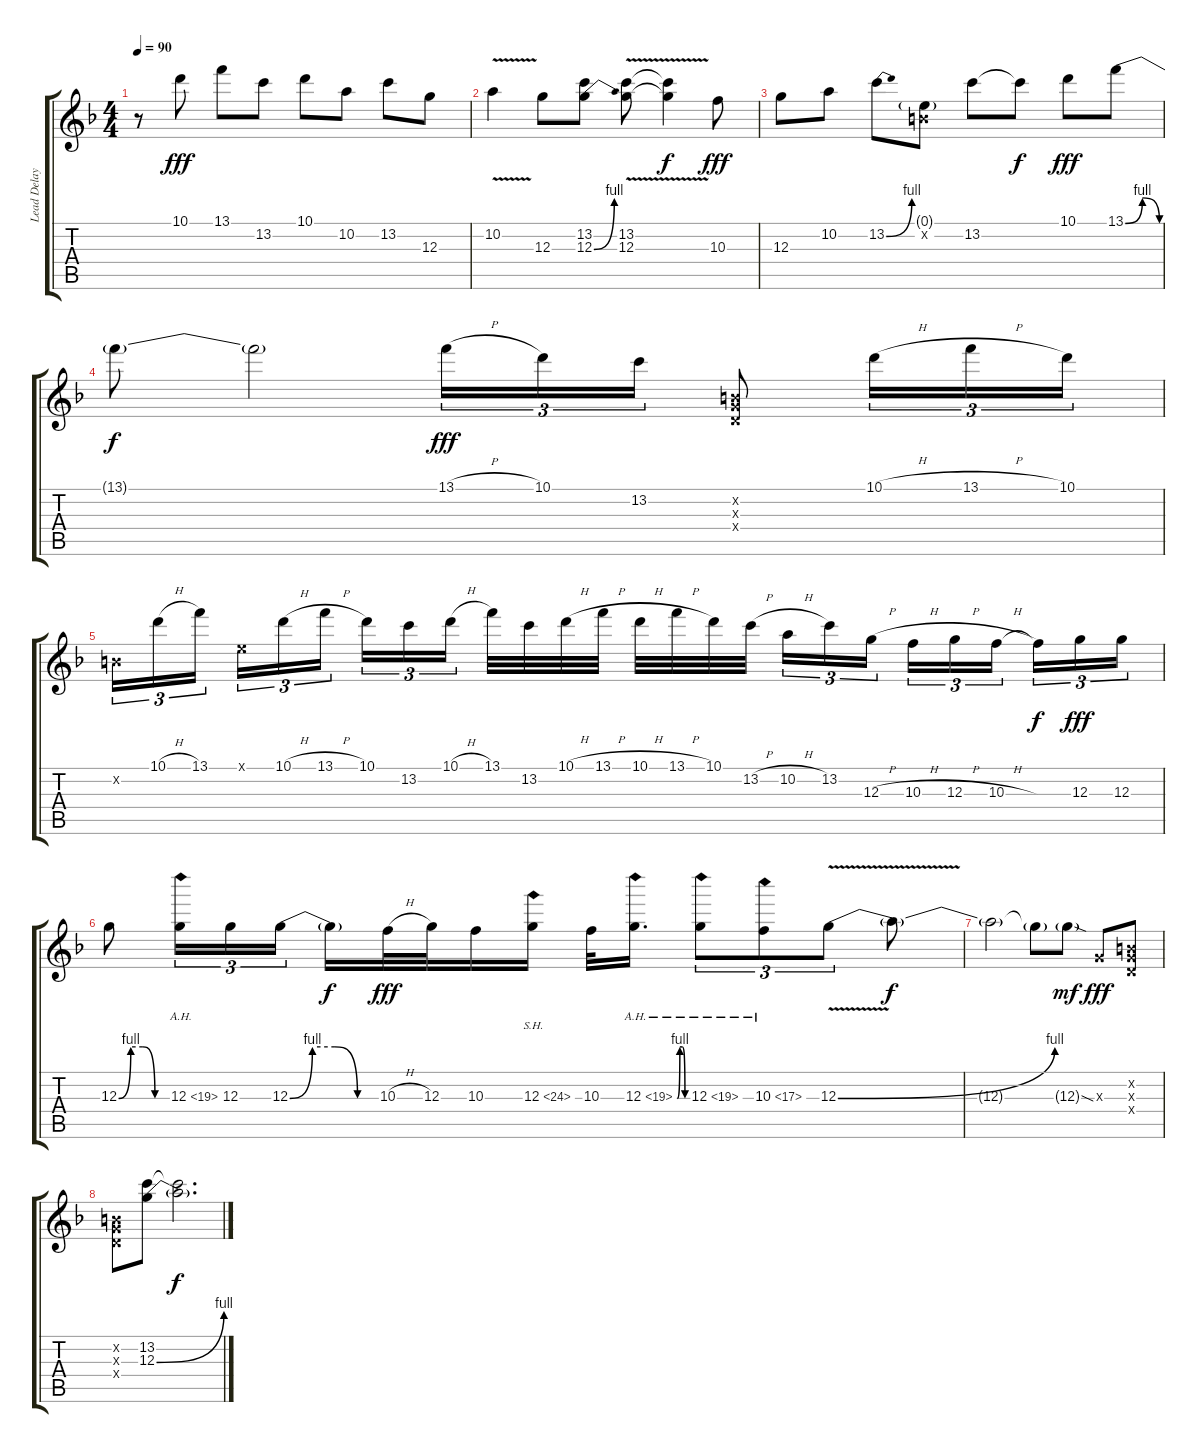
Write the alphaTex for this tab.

\track ("Lead Delay" "Lead Delay") {instrument distortionguitar}
\staff {score tabs}
\tuning (E4 B3 G3 D3 A2 E2) {hide}
\ts (4 4)
\tempo 90
\clef g2
\ks f
r.8{dy fff} 10.1.8 13.1.8 13.2.8 10.1.8 10.2.8 13.2.8 12.3.8 |
10.2{v}.4 12.3.8 (13.2 12.3{be (bend 0 0 60 4)}).8 (13.2 12.3{v}).8 (13.2{t} 12.3{t}).4{dy f} 10.3.8{dy fff} |
12.3.8 10.2.8 13.2{be (bend 0 0 60 4)}.8 (0.1{g} 0.2{x}).8 13.2.8 13.2{t}.8{dy f} 10.1.8{dy fff} 13.1{be (bendrelease 0 0 15 4 30 4 60 0)}.8 |
13.1{t}.8{dy f} 13.1{t}.2 13.1{h}.16{tu (3 2) dy fff} 10.1.16{tu (3 2)} 13.2.16{tu (3 2)} (0.2{x} 0.3{x} 0.4{x}).8 10.1{h}.16{tu (3 2)} 13.1{h}.16{tu (3 2)} 10.1.16{tu (3 2)} |
0.2{x}.16{tu (3 2)} 10.1{h}.16{tu (3 2)} 13.1.16{tu (3 2) beam splitsecondary} 0.1{x}.16{tu (3 2)} 10.1{h}.16{tu (3 2)} 13.1{h}.16{tu (3 2)} 10.1.16{tu (3 2)} 13.2.16{tu (3 2)} 10.1{h}.16{tu (3 2) beam splitsecondary} 13.1.32 13.2.32 10.1{h}.32 13.1{h}.32 10.1{h}.32 13.1{h}.32 10.1.32 13.2{h}.32{beam splitsecondary} 10.2{h}.16{tu (3 2)} 13.2.16{tu (3 2)} 12.3{h}.16{tu (3 2)} 10.3{h}.16{tu (3 2)} 12.3{h}.16{tu (3 2)} 10.3{h}.16{tu (3 2) beam splitsecondary} 10.3{t}.16{tu (3 2) dy f} 12.3.16{tu (3 2) dy fff} 12.3.16{tu (3 2)} |
12.3{be (custom 0 0 15 4 30 4 45 0 60 0)}.8 12.3{ah 7}.16{tu (3 2)} 12.3.16{tu (3 2)} 12.3{be (custom 0 0 15 4 30 4 45 0 60 0)}.16{tu (3 2)} 12.3{t}.16{dy f} 10.3{h}.32{dy fff} 12.3.32 10.3.16 12.3{sh 12}.16 10.3.32 12.3{be (custom 0 0 15 4 30 4 45 0 60 0) ah 7}.16{d} 12.3{ah 7}.8{tu (3 2)} 10.3{ah 7}.8{tu (3 2)} 12.3{be (bend 0 0 60 4) v}.8{tu (3 2)} 12.3{t}.8{dy f} |
12.3{t}.2 12.3{t}.8 12.3{sod g}.8{dy mf} 0.3{x}.8{dy fff} (0.2{x} 0.3{x} 0.4{x}).8 |
(0.2{x} 0.3{x} 0.4{x}).8 (13.2 12.3{be (bend 0 0 60 4)}).8 (13.2{t} 12.3{t}).2{d dy f}
